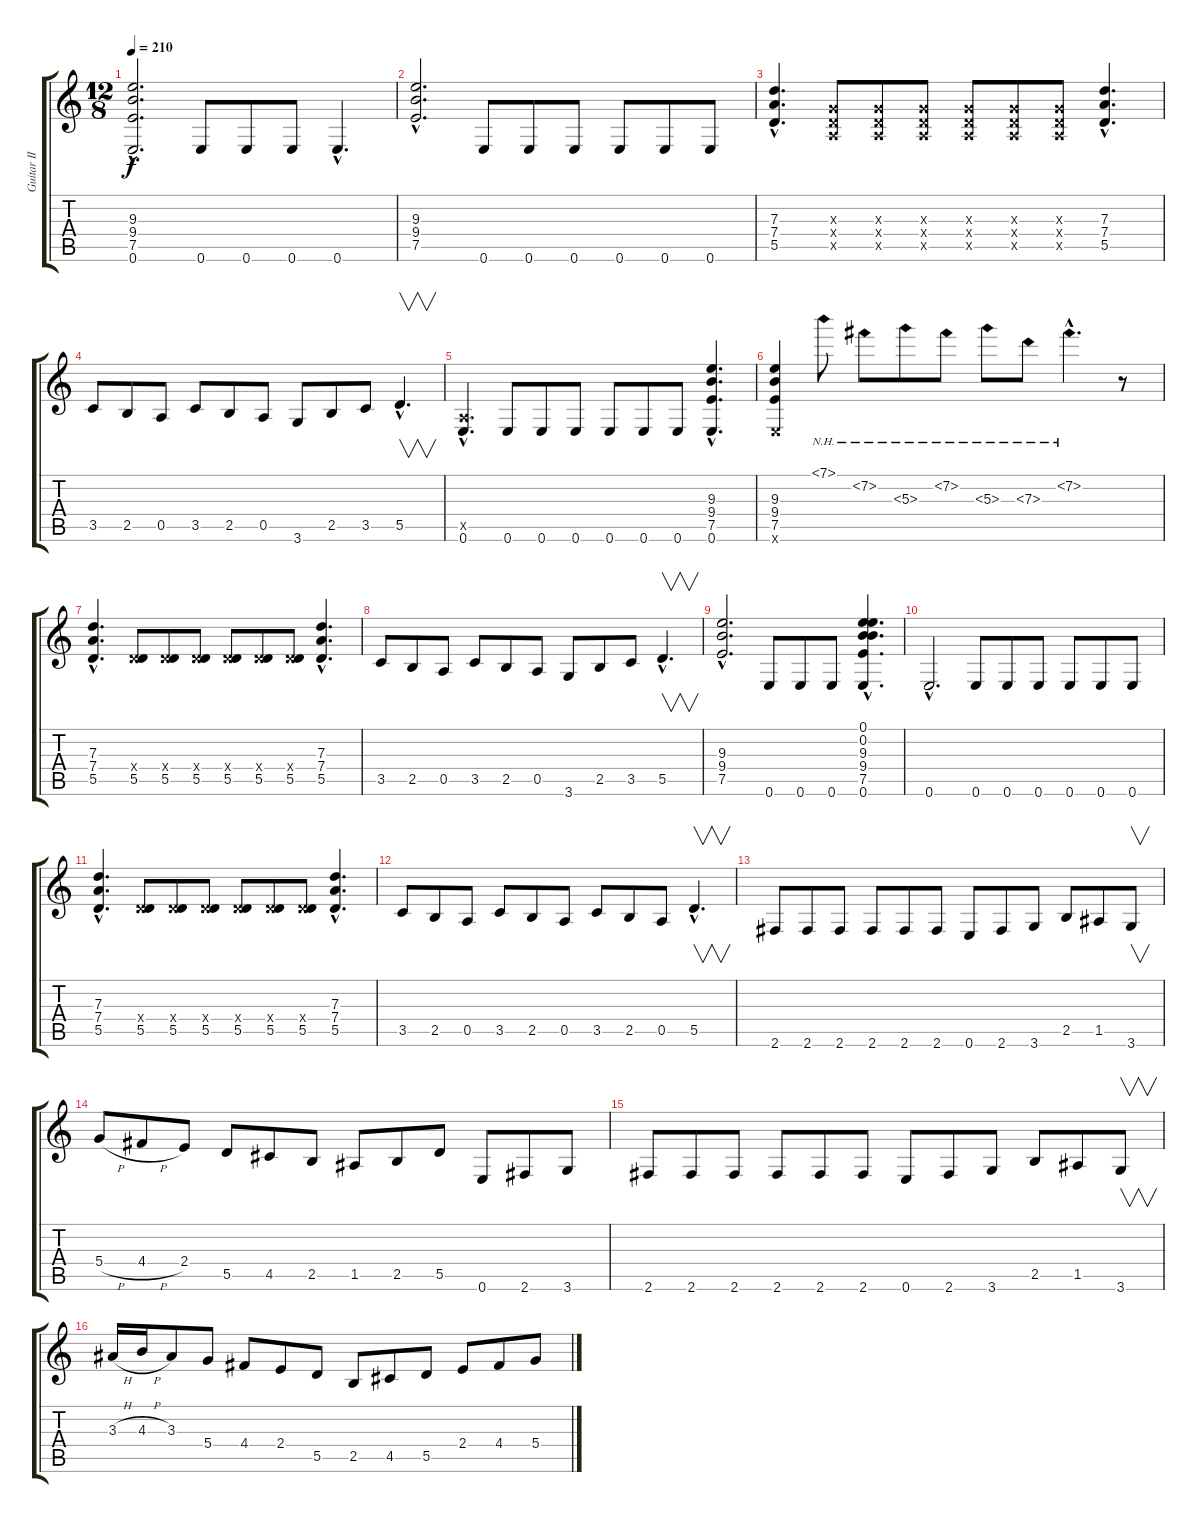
\track ("Guitar II" "Guitar II") {instrument overdrivenguitar}
\staff {score tabs}
\tuning (E4 B3 G3 D3 A2 E2) {hide}
\ts (12 8)
\tempo 210
\clef g2
\ks c
(9.3{hac} 9.4{hac} 7.5{hac} 0.6{hac}).2{d dy f} 0.6.8 0.6.8 0.6.8 0.6{hac}.4{d} |
(9.3{hac} 9.4{hac} 7.5{hac}).2{d} 0.6.8 0.6.8 0.6.8 0.6.8 0.6.8 0.6.8 |
(7.3{hac} 7.4{hac} 5.5{hac}).4{d} (0.3{x} 0.4{x} 0.5{x}).8 (0.3{x} 0.4{x} 0.5{x}).8 (0.3{x} 0.4{x} 0.5{x}).8 (0.3{x} 0.4{x} 0.5{x}).8 (0.3{x} 0.4{x} 0.5{x}).8 (0.3{x} 0.4{x} 0.5{x}).8 (7.3{hac} 7.4{hac} 5.5{hac}).4{d} |
3.5.8 2.5.8 0.5.8 3.5.8 2.5.8 0.5.8 3.6.8 2.5.8 3.5.8 5.5{hac}.4{v d} |
(0.5{hac x} 0.6{hac}).4{d} 0.6.8 0.6.8 0.6.8 0.6.8 0.6.8 0.6.8 (9.3{hac} 9.4{hac} 7.5{hac} 0.6{hac}).4{d} |
(9.3 9.4 7.5 0.6{x}).4 7.1{nh}.8 7.2{nh}.8 5.3{nh}.8 7.2{nh}.8 5.3{nh}.8 7.3{nh}.8 7.2{nh hac}.4{d} r.8 |
(7.3{hac} 7.4{hac} 5.5{hac}).4{d} (0.4{x} 5.5).8 (0.4{x} 5.5).8 (0.4{x} 5.5).8 (0.4{x} 5.5).8 (0.4{x} 5.5).8 (0.4{x} 5.5).8 (7.3{hac} 7.4{hac} 5.5{hac}).4{d} |
3.5.8 2.5.8 0.5.8 3.5.8 2.5.8 0.5.8 3.6.8 2.5.8 3.5.8 5.5{hac}.4{v d} |
(9.3{hac} 9.4{hac} 7.5{hac}).2{d} 0.6.8 0.6.8 0.6.8 (0.1{hac} 0.2{hac} 9.3{hac} 9.4{hac} 7.5{hac} 0.6{hac}).4{d} |
0.6{hac}.2{d} 0.6.8 0.6.8 0.6.8 0.6.8 0.6.8 0.6.8 |
(7.3{hac} 7.4{hac} 5.5{hac}).4{d} (0.4{x} 5.5).8 (0.4{x} 5.5).8 (0.4{x} 5.5).8 (0.4{x} 5.5).8 (0.4{x} 5.5).8 (0.4{x} 5.5).8 (7.3{hac} 7.4{hac} 5.5{hac}).4{d} |
3.5.8 2.5.8 0.5.8 3.5.8 2.5.8 0.5.8 3.5.8 2.5.8 0.5.8 5.5{hac}.4{v d} |
2.6.8 2.6.8 2.6.8 2.6.8 2.6.8 2.6.8 0.6.8 2.6.8 3.6.8 2.5.8 1.5.8 3.6.8{v} |
5.4{h}.8 4.4{h}.8 2.4.8 5.5.8 4.5.8 2.5.8 1.5.8 2.5.8 5.5.8 0.6.8 2.6.8 3.6.8 |
2.6.8 2.6.8 2.6.8 2.6.8 2.6.8 2.6.8 0.6.8 2.6.8 3.6.8 2.5.8 1.5.8 3.6.8{v} |
3.3{h}.16 4.3{h}.16 3.3.8 5.4.8 4.4.8 2.4.8 5.5.8 2.5.8 4.5.8 5.5.8 2.4.8 4.4.8 5.4.8
